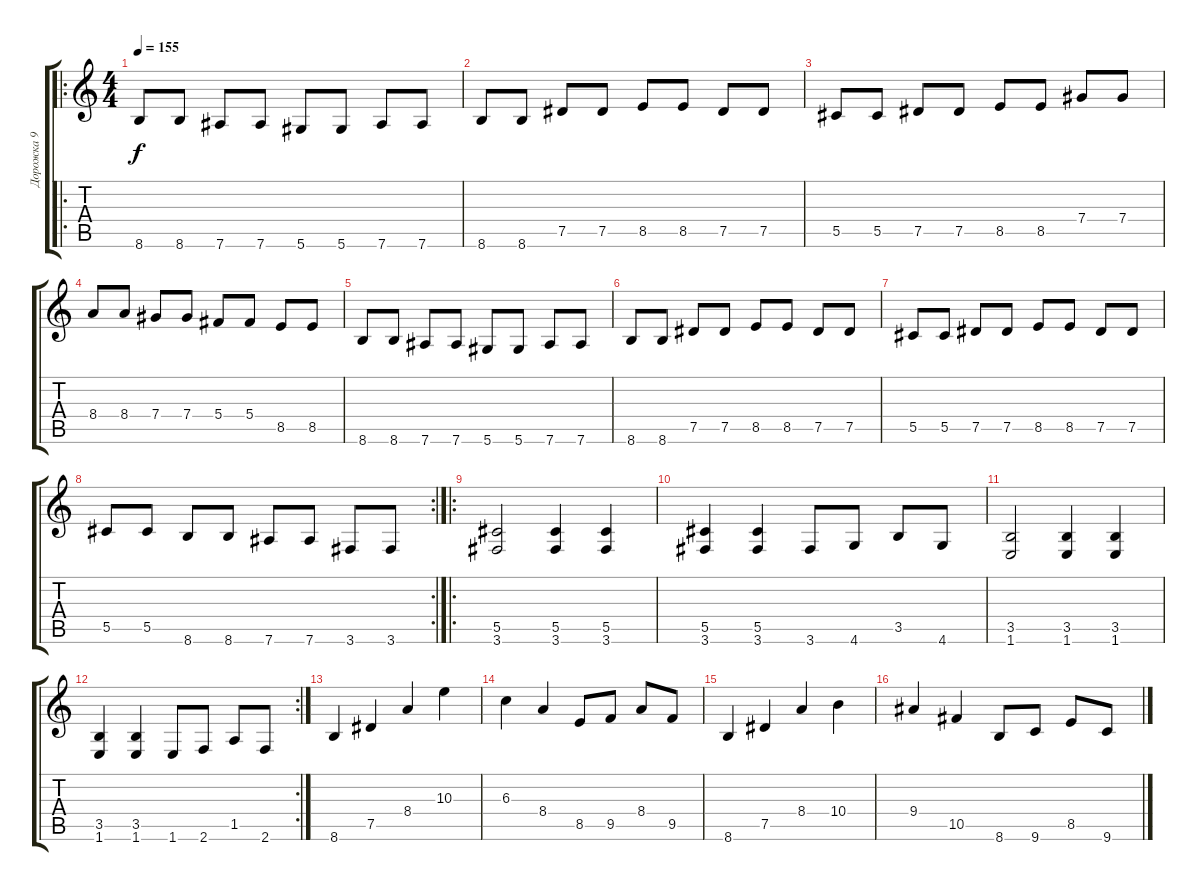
\track ("Дорожка 9" "Дорожка 9") {instrument distortionguitar}
\staff {score tabs}
\tuning (Eb4 Bb3 Gb3 Db3 Ab2 Eb2) {hide}
\ro
\ts (4 4)
\tempo 155
\clef g2
\ks c
8.6.8{dy f} 8.6.8 7.6.8 7.6.8 5.6.8 5.6.8 7.6.8 7.6.8 |
8.6.8 8.6.8 7.5.8 7.5.8 8.5.8 8.5.8 7.5.8 7.5.8 |
5.5.8 5.5.8 7.5.8 7.5.8 8.5.8 8.5.8 7.4.8 7.4.8 |
8.4.8 8.4.8 7.4.8 7.4.8 5.4.8 5.4.8 8.5.8 8.5.8 |
8.6.8 8.6.8 7.6.8 7.6.8 5.6.8 5.6.8 7.6.8 7.6.8 |
8.6.8 8.6.8 7.5.8 7.5.8 8.5.8 8.5.8 7.5.8 7.5.8 |
5.5.8 5.5.8 7.5.8 7.5.8 8.5.8 8.5.8 7.5.8 7.5.8 |
\rc 2
5.5.8 5.5.8 8.6.8 8.6.8 7.6.8 7.6.8 3.6.8 3.6.8 |
\ro
(5.5 3.6).2 (5.5 3.6).4 (5.5 3.6).4 |
(5.5 3.6).4 (5.5 3.6).4 3.6.8 4.6.8 3.5.8 4.6.8 |
(3.5 1.6).2 (3.5 1.6).4 (3.5 1.6).4 |
\rc 2
(3.5 1.6).4 (3.5 1.6).4 1.6.8 2.6.8 1.5.8 2.6.8 |
8.6.4 7.5.4 8.4.4 10.3.4 |
6.3.4 8.4.4 8.5.8 9.5.8 8.4.8 9.5.8 |
8.6.4 7.5.4 8.4.4 10.4.4 |
9.4.4 10.5.4 8.6.8 9.6.8 8.5.8 9.6.8
